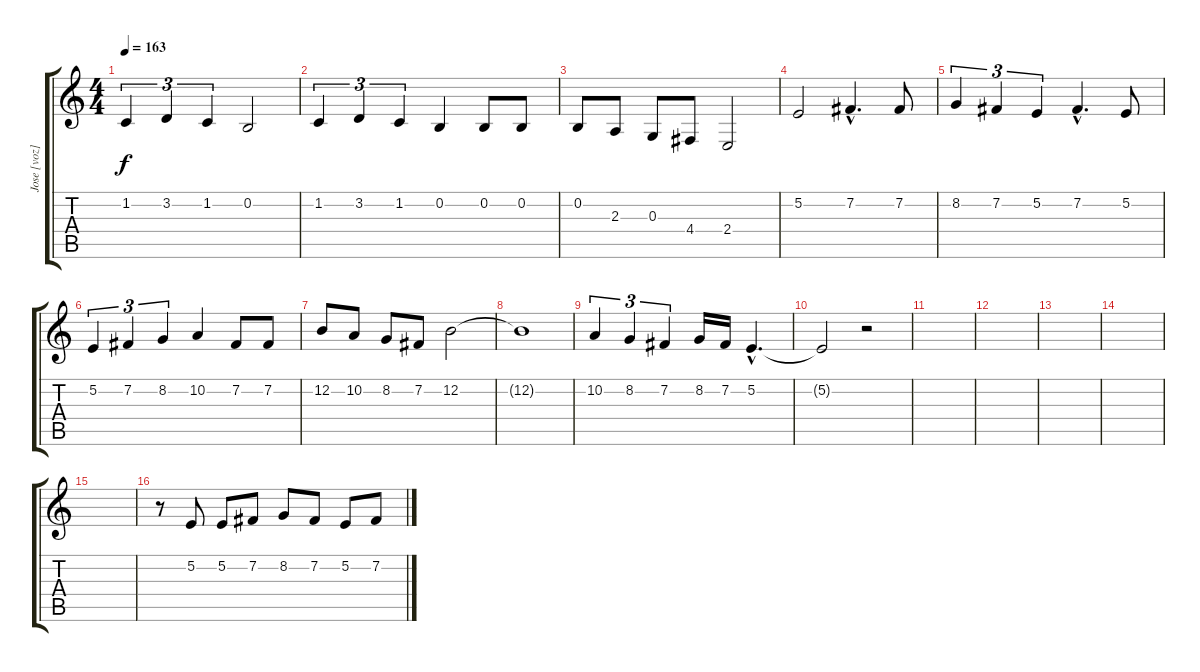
\track ("Jose [voz]" "Jose [voz]") {instrument pad7halo}
\staff {score tabs}
\tuning (E4 B3 G3 D3 A2 E2) {hide}
\ts (4 4)
\tempo 163
\clef g2
\ks c
1.2.4{tu (3 2) dy f} 3.2.4{tu (3 2)} 1.2.4{tu (3 2)} 0.2.2 |
1.2.4{tu (3 2)} 3.2.4{tu (3 2)} 1.2.4{tu (3 2)} 0.2.4 0.2.8 0.2.8 |
0.2.8 2.3.8 0.3.8 4.4.8 2.4.2 |
5.2.2 7.2{hac}.4{d} 7.2.8 |
8.2.4{tu (3 2)} 7.2.4{tu (3 2)} 5.2.4{tu (3 2)} 7.2{hac}.4{d} 5.2.8 |
5.2.4{tu (3 2)} 7.2.4{tu (3 2)} 8.2.4{tu (3 2)} 10.2.4 7.2.8 7.2.8 |
12.2.8 10.2.8 8.2.8 7.2.8 12.2.2 |
12.2{t}.1 |
10.2.4{tu (3 2)} 8.2.4{tu (3 2)} 7.2.4{tu (3 2)} 8.2.16 7.2.16 5.2{hac}.4{d} |
5.2{t}.2 r.2 |
|
|
|
|
|
r.8 5.2.8 5.2.8 7.2.8 8.2.8 7.2.8 5.2.8 7.2.8
